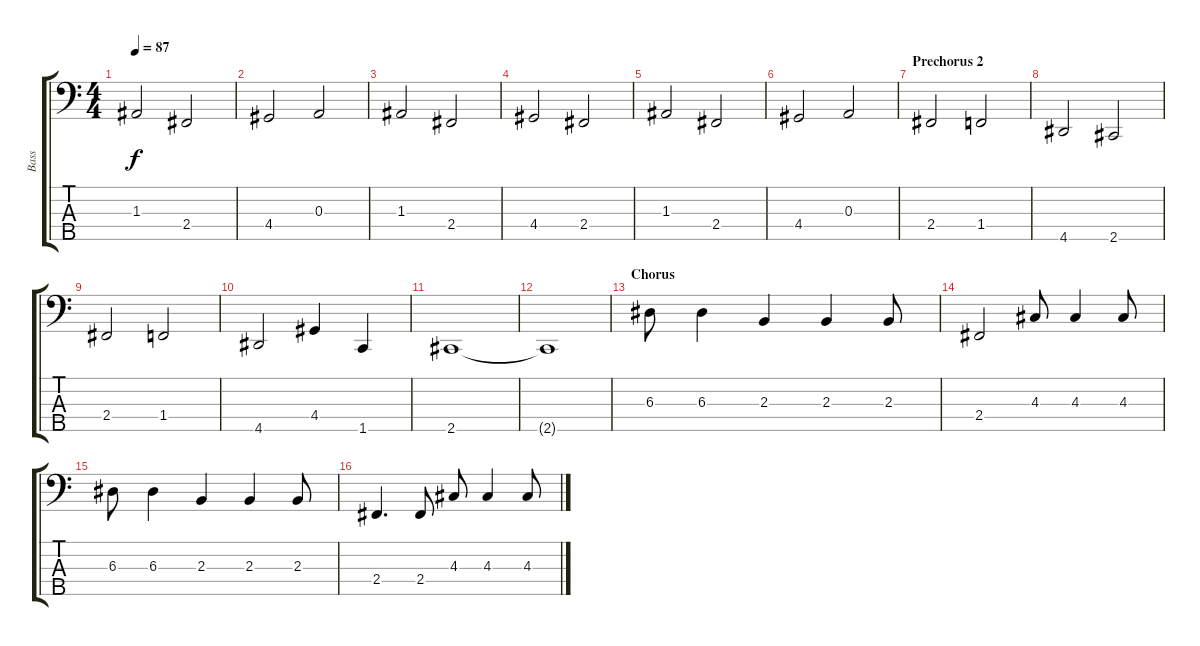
\track ("Bass" "Bass") {instrument electricbassfinger}
\staff {score tabs}
\tuning (G2 D2 A1 E1 B0) {hide}
\ts (4 4)
\tempo 87
\clef f4
\ks c
1.3.2{dy f} 2.4.2 |
4.4.2 0.3.2 |
1.3.2 2.4.2 |
4.4.2 2.4.2 |
1.3.2 2.4.2 |
4.4.2 0.3.2 |
\section ("" "Prechorus 2")
2.4.2 1.4.2 |
4.5.2 2.5.2 |
2.4.2 1.4.2 |
4.5.2 4.4.4 1.5.4 |
2.5.1 |
2.5{t}.1 |
\section ("" "Chorus")
6.3.8 6.3.4 2.3.4 2.3.4 2.3.8 |
2.4.2 4.3.8 4.3.4 4.3.8 |
6.3.8 6.3.4 2.3.4 2.3.4 2.3.8 |
2.4.4{d} 2.4.8 4.3.8 4.3.4 4.3.8
